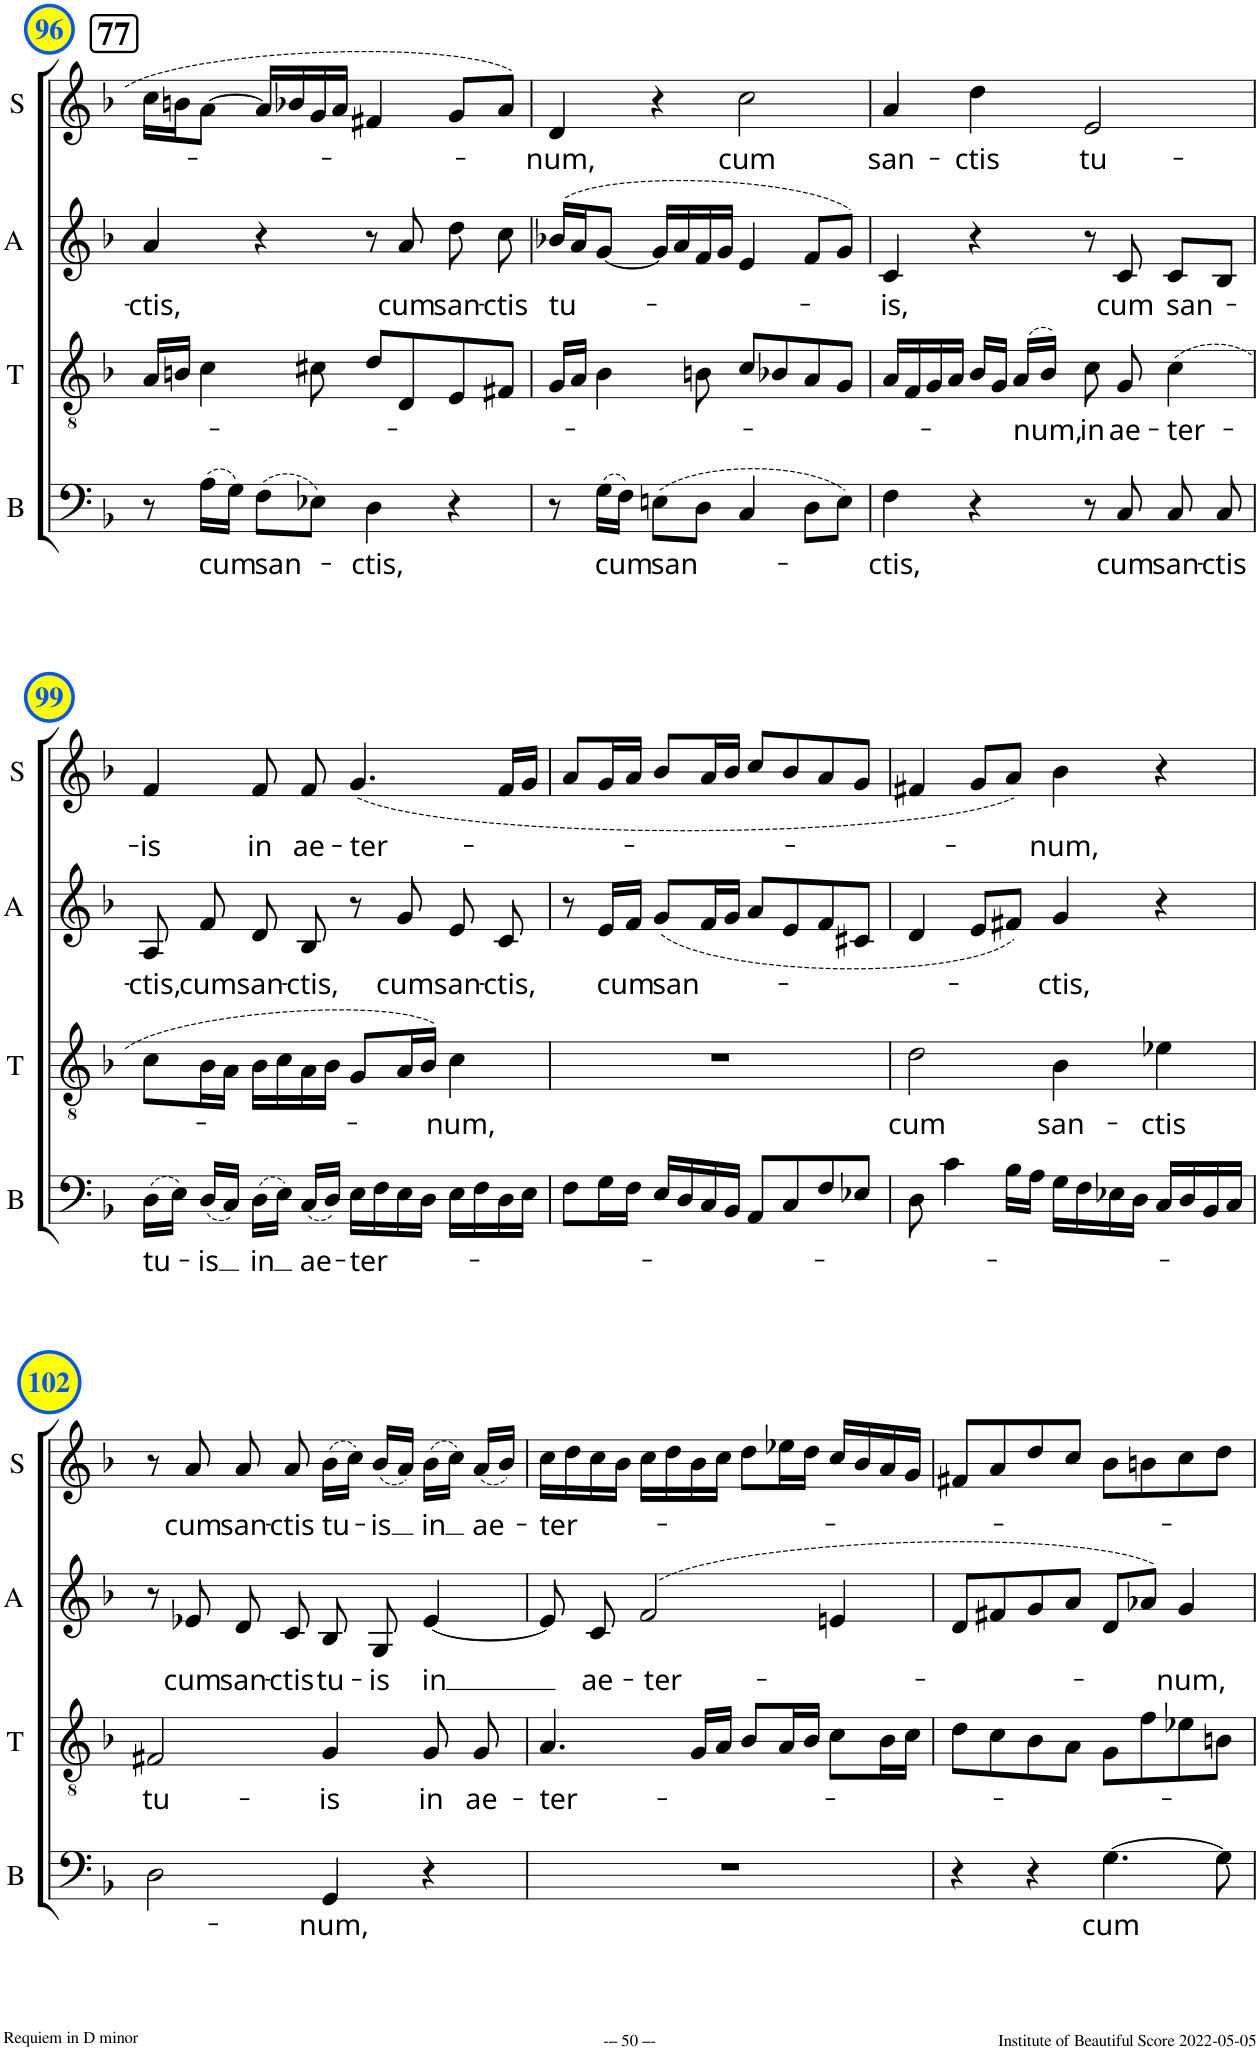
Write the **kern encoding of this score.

**kern	**text	**kern	**text	**kern	**text	**kern	**text
*part4	*part4	*part3	*part3	*part2	*part2	*part1	*part1
*staff4	*staff4	*staff3	*staff3	*staff2	*staff2	*staff1	*staff1
*I"B	*	*I"T	*	*I"A	*	*I"S	*
*I'B	*	*I'T	*	*I'A	*	*I'S	*
!!LO:PB:g=z
*clefF4	*	*clefGv2	*	*clefG2	*	*clefG2	*
*k[b-]	*	*k[b-]	*	*k[b-]	*	*k[b-]	*
*M4/4	*	*M4/4	*	*M4/4	*	*M4/4	*
*met(c)	*	*met(c)	*	*met(c)	*	*met(c)	*
!!LO:REH:place=s1:a:B:cj:fs=14:t=77
=96	=96	=96	=96	=96	=96	=96	=96
!	!	!	!	!	!LO:LY:b	!	!
8r	.	16A/LL	.	4a/	-ctis,	16cc\LL	.
.	.	16Bn/JJ	.	.	.	16bn\J	.
!	!LO:LY:b	!	!	!	!	!	!
(16A\LL	-cum	4c\	.	.	.	[8a\J	.
16G\JJ)	.	.	.	.	.	.	.
!	!LO:LY:b	!	!	!	!	!	!
(8F\L	san-	.	.	4r	.	16a/LL]	.
.	.	.	.	.	.	16b-X/	.
8E-X\J)	.	8c#X\	.	.	.	16g/	.
.	.	.	.	.	.	16a/JJ	.
!	!LO:LY:b	!	!	!	!	!	!
4D\	-ctis,	8d/L	.	8r	.	4f#X/	.
!	!	!	!	!	!LO:LY:b	!	!
.	.	8D/	.	8a/	cum	.	.
!	!	!	!	!	!LO:LY:b	!	!
4r	.	8E/	.	8dd\	san-	8g/L	.
!	!	!	!	!	!LO:LY:b	!	!
.	.	8F#X/J	.	8cc\	-ctis	8a/J	.
=97	=97	=97	=97	=97	=97	=97	=97
!	!	!	!	!	!LO:LY:b	!	!LO:LY:b
8r	.	16G/LL	.	(>16b-X/LL	tu-	4d/	-num,
.	.	16A/JJ	.	16a/J	.	.	.
!	!LO:LY:b	!	!	!	!	!	!
(16G\LL	cum	4B-\	.	[8g/J	.	.	.
16F\JJ)	.	.	.	.	.	.	.
!	!LO:LY:b	!	!	!	!	!	!
(8En\L	san-	.	.	16g/LL]	.	4r	.
.	.	.	.	16a/	.	.	.
8D\J	.	8Bn\	.	16f/	.	.	.
.	.	.	.	16g/JJ	.	.	.
!	!	!	!	!	!	!	!LO:LY:b
4C/	.	8c/L	.	4e/	.	2cc\	cum
.	.	8B-X/	.	.	.	.	.
8D\L	.	8A/	.	8f/L	.	.	.
8E\J)	.	8G/J	.	8g/J)	.	.	.
=98	=98	=98	=98	=98	=98	=98	=98
!	!LO:LY:b	!	!	!	!LO:LY:b	!	!LO:LY:b
4F\	-ctis,	16A/LL	.	4c/	-is,	4a/	san-
.	.	16F/	.	.	.	.	.
.	.	16G/	.	.	.	.	.
.	.	16A/JJ	.	.	.	.	.
!	!	!	!	!	!	!	!LO:LY:b
4r	.	16B-/LL	.	4r	.	4dd\	-ctis
.	.	16G/JJ	.	.	.	.	.
!	!	!	!LO:LY:b	!	!	!	!
.	.	(>16A/LL	-num,	.	.	.	.
.	.	16B-/JJ)	.	.	.	.	.
!	!	!	!LO:LY:b	!	!	!	!LO:LY:b
8r	.	8c\	in	8r	.	2e/	tu-
!	!LO:LY:b	!	!LO:LY:b	!	!LO:LY:b	!	!
8C/	cum	8G/	ae-	8c/	cum	.	.
!	!LO:LY:b	!	!LO:LY:b	!	!LO:LY:b	!	!
8C/	san-	(>4c\	-ter-	8c/L	san-	.	.
!	!LO:LY:b	!	!	!	!	!	!
8C/	-ctis	.	.	8B-/J	.	.	.
!!LO:LB:g=z
=99	=99	=99	=99	=99	=99	=99	=99
!	!LO:LY:b	!	!	!	!LO:LY:b	!	!LO:LY:b
(16D\LL	tu-	8c\L	.	8A/	-ctis,	4f/	-is
16E\JJ)	.	.	.	.	.	.	.
!	!LO:LY:b	!	!	!	!LO:LY:b	!	!
(16D/LL	-is	16B-\L	.	8f/	cum	.	.
16C/JJ)	.	16A\JJ	.	.	.	.	.
!	!LO:LY:b	!	!	!	!LO:LY:b	!	!LO:LY:b
(16D\LL	in	16B-\LL	.	8d/	san-	8f/	in
16E\JJ)	.	16c\	.	.	.	.	.
!	!LO:LY:b	!	!	!	!LO:LY:b	!	!LO:LY:b
(16C/LL	ae-	16A\	.	8B-/	-ctis,	8f/	ae-
16D/JJ)	.	16B-\JJ	.	.	.	.	.
!	!LO:LY:b	!	!	!	!	!	!LO:LY:b
16E\LL	-ter-	8G/L	.	8r	.	(4.g/	-ter-
16F\	.	.	.	.	.	.	.
!	!	!	!	!	!LO:LY:b	!	!
16E\	.	16A/L	.	8g/	cum	.	.
16D\JJ	.	16B-/JJ)	.	.	.	.	.
!	!	!	!LO:LY:b	!	!LO:LY:b	!	!
16E\LL	.	4c\	-num,	8e/	san-	.	.
16F\	.	.	.	.	.	.	.
!	!	!	!	!	!LO:LY:b	!	!
16D\	.	.	.	8c/	-ctis,	16f/LL	.
16E\JJ	.	.	.	.	.	16g/JJ	.
=100	=100	=100	=100	=100	=100	=100	=100
8F\L	.	1r	.	8r	.	8a/L	.
!	!	!	!	!	!LO:LY:b	!	!
16G\L	.	.	.	16e/LL	cum	16g/L	.
16F\JJ	.	.	.	16f/JJ	.	16a/JJ	.
!	!	!	!	!	!LO:LY:b	!	!
16E/LL	.	.	.	(8g/L	san-	8b-/L	.
16D/	.	.	.	.	.	.	.
16C/	.	.	.	16f/L	.	16a/L	.
16BB-/JJ	.	.	.	16g/JJ	.	16b-/JJ	.
8AA/L	.	.	.	8a/L	.	8cc/L	.
8C/	.	.	.	8e/	.	8b-/	.
8F/	.	.	.	8f/	.	8a/	.
8E-X/J	.	.	.	8c#X/J	.	8g/J	.
=101	=101	=101	=101	=101	=101	=101	=101
!	!	!	!LO:LY:b	!	!	!	!
8D\	.	2d\	cum	4d/	.	4f#X/	.
4c\	.	.	.	.	.	.	.
.	.	.	.	8e/L	.	8g/L	.
16B-\LL	.	.	.	8f#X/J)	.	8a/J)	.
16A\JJ	.	.	.	.	.	.	.
!	!	!	!LO:LY:b	!	!LO:LY:b	!	!LO:LY:b
16G\LL	.	4B-\	san-	4g/	-ctis,	4b-\	-num,
16F\	.	.	.	.	.	.	.
16E-X\	.	.	.	.	.	.	.
16D\JJ	.	.	.	.	.	.	.
!	!	!	!LO:LY:b	!	!	!	!
16C/LL	.	4e-X\	-ctis	4r	.	4r	.
16D/	.	.	.	.	.	.	.
16BB-/	.	.	.	.	.	.	.
16C/JJ	.	.	.	.	.	.	.
!!LO:LB:g=z
=102	=102	=102	=102	=102	=102	=102	=102
!	!	!	!LO:LY:b	!	!	!	!
2D\	.	2F#X/	tu-	8r	.	8r	.
!	!	!	!	!	!LO:LY:b	!	!LO:LY:b
.	.	.	.	8e-X/	cum	8a/	cum
!	!	!	!	!	!LO:LY:b	!	!LO:LY:b
.	.	.	.	8d/	san-	8a/	san-
!	!	!	!	!	!LO:LY:b	!	!LO:LY:b
.	.	.	.	8c/	-ctis	8a/	-ctis
!	!LO:LY:b	!	!LO:LY:b	!	!LO:LY:b	!	!LO:LY:b
4GG/	-num,	4G/	-is	8B-/	tu-	(16b-\LL	tu-
.	.	.	.	.	.	16cc\JJ)	.
!	!	!	!	!	!LO:LY:b	!	!LO:LY:b
.	.	.	.	8G/	-is	(16b-/LL	-is
.	.	.	.	.	.	16a/JJ)	.
!	!	!	!LO:LY:b	!	!LO:LY:b	!	!LO:LY:b
4r	.	8G/	in	[4e-/	in	(16b-\LL	in
.	.	.	.	.	.	16cc\JJ)	.
!	!	!	!LO:LY:b	!	!	!	!LO:LY:b
.	.	8G/	ae-	.	.	(16a/LL	ae-
.	.	.	.	.	.	16b-/JJ)	.
=103	=103	=103	=103	=103	=103	=103	=103
!	!	!	!LO:LY:b	!	!	!	!LO:LY:b
1r	.	4.A/	-ter-	8e-/]	.	16cc\LL	-ter-
.	.	.	.	.	.	16dd\	.
!	!	!	!	!	!LO:LY:b	!	!
.	.	.	.	8c/	ae-	16cc\	.
.	.	.	.	.	.	16b-\JJ	.
!	!	!	!	!	!LO:LY:b	!	!
.	.	.	.	(>2f/	-ter-	16cc\LL	.
.	.	.	.	.	.	16dd\	.
.	.	16G/LL	.	.	.	16b-\	.
.	.	16A/JJ	.	.	.	16cc\JJ	.
.	.	8B-/L	.	.	.	8dd\L	.
.	.	16A/L	.	.	.	16ee-X\L	.
.	.	16B-/JJ	.	.	.	16dd\JJ	.
.	.	8c\L	.	4en/	.	16cc/LL	.
.	.	.	.	.	.	16b-/	.
.	.	16B-\L	.	.	.	16a/	.
.	.	16c\JJ	.	.	.	16g/JJ	.
=104	=104	=104	=104	=104	=104	=104	=104
4r	.	8d\L	.	8d/L	.	8f#X/L	.
.	.	8c\	.	8f#X/	.	8a/	.
4r	.	8B-\	.	8g/	.	8dd/	.
.	.	8A\J	.	8a/J	.	8cc/J	.
!	!LO:LY:b	!	!	!	!	!	!
[4.G\	cum	8G\L	.	8d/L	.	8b-\L	.
.	.	8f\	.	8a-X/J)	.	8bn\	.
!	!	!	!	!	!LO:LY:b	!	!
.	.	8e-X\	.	4g/	-num,	8cc\	.
8G\]	.	8Bn\J	.	.	.	8dd\J	.
=	=	=	=	=	=	=	=
*-	*-	*-	*-	*-	*-	*-	*-
